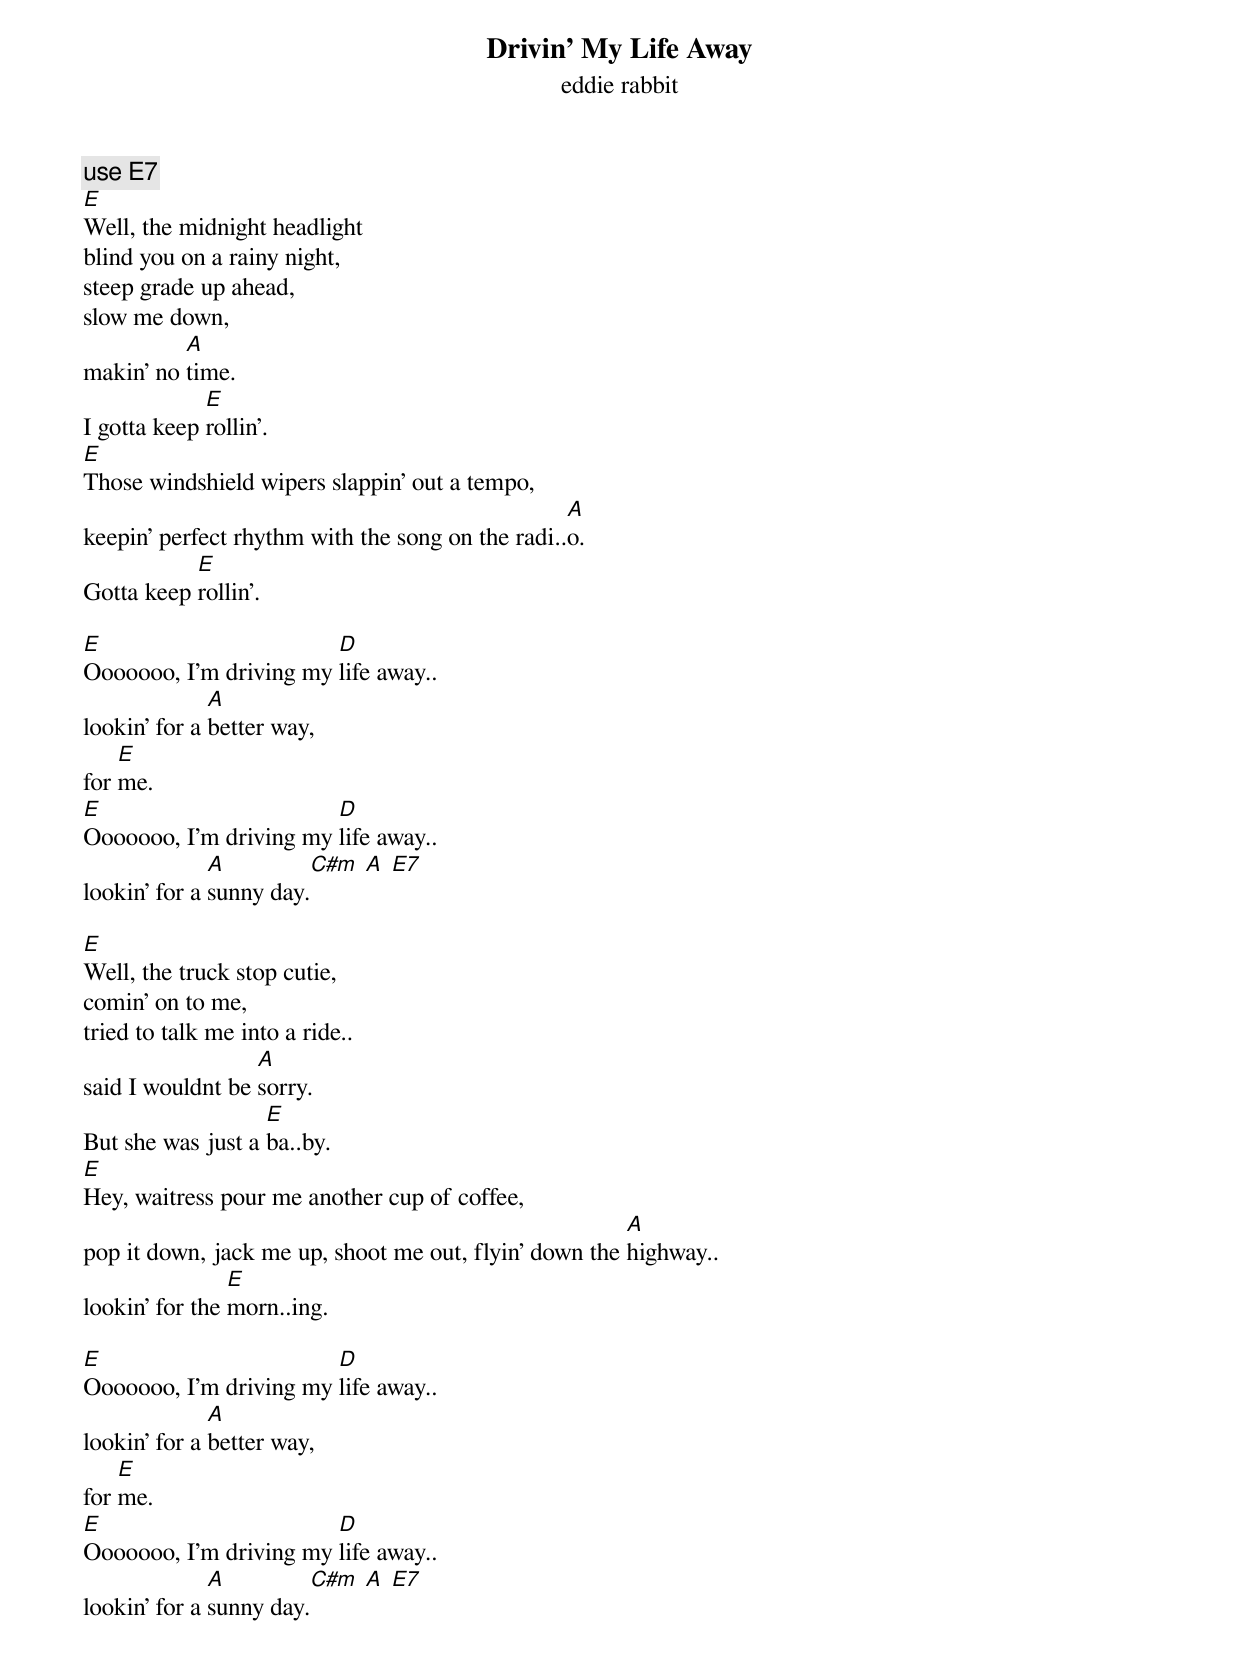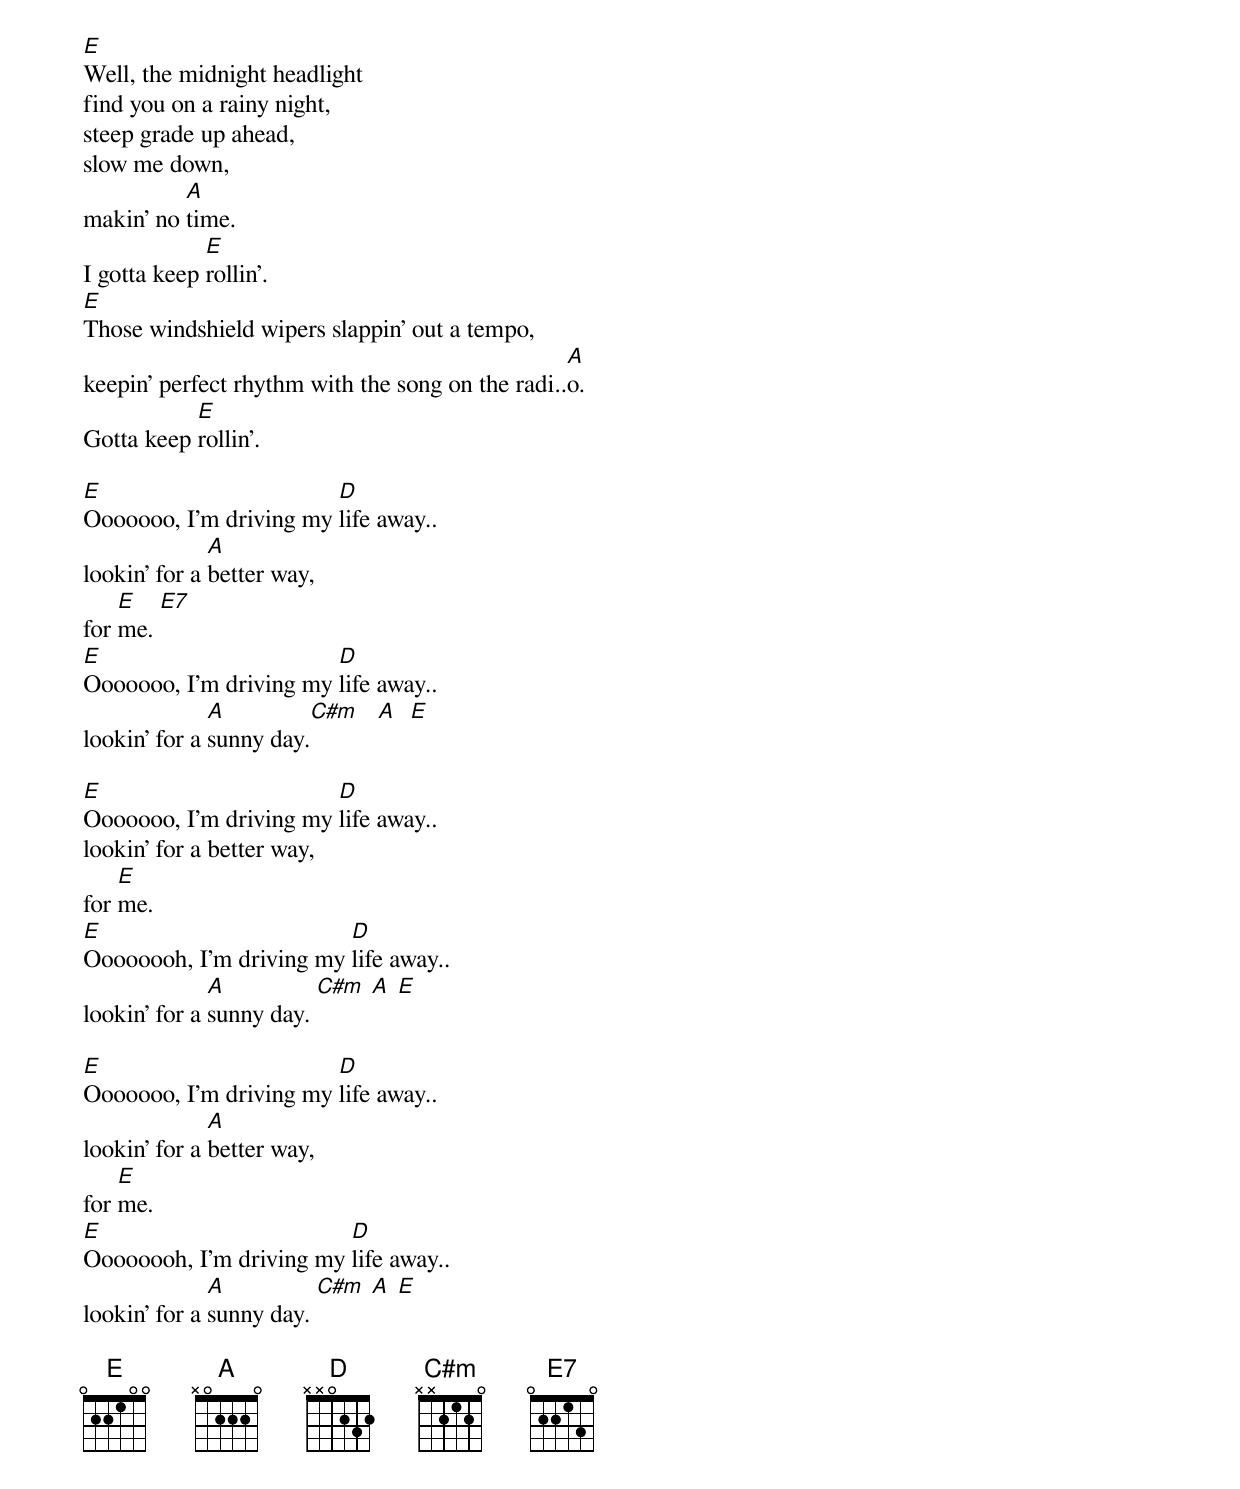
{title: Drivin' My Life Away}
{subtitle: eddie rabbit}
{c:use E7}
[E]Well, the midnight headlight
blind you on a rainy night,
steep grade up ahead,
slow me down,
makin' no [A]time.
I gotta keep [E]rollin'.
[E]Those windshield wipers slappin' out a tempo,
keepin' perfect rhythm with the song on the radi..[A]o.
Gotta keep [E]rollin'.

[E]Ooooooo, I'm driving my [D]life away..
lookin' for a [A]better way,
for [E]me.
[E]Ooooooo, I'm driving my [D]life away..
lookin' for a [A]sunny day.[C#m] [A] [E7]

[E]Well, the truck stop cutie,
comin' on to me,
tried to talk me into a ride..
said I wouldnt be [A]sorry.
But she was just a [E]ba..by.
[E]Hey, waitress pour me another cup of coffee,
pop it down, jack me up, shoot me out, flyin' down the [A]highway..
lookin' for the [E]morn..ing.

[E]Ooooooo, I'm driving my [D]life away..
lookin' for a [A]better way,
for [E]me.
[E]Ooooooo, I'm driving my [D]life away..
lookin' for a [A]sunny day.[C#m] [A] [E7]

[E]Well, the midnight headlight
find you on a rainy night,
steep grade up ahead,
slow me down,
makin' no [A]time.
I gotta keep [E]rollin'.
[E]Those windshield wipers slappin' out a tempo,
keepin' perfect rhythm with the song on the radi..[A]o.
Gotta keep [E]rollin'.

[E]Ooooooo, I'm driving my [D]life away..
lookin' for a [A]better way,
for [E]me. [E7]
[E]Ooooooo, I'm driving my [D]life away..
lookin' for a [A]sunny day.[C#m]   [A]  [E]

[E]Ooooooo, I'm driving my [D]life away..
lookin' for a better way,
for [E]me.
[E]Oooooooh, I'm driving my [D]life away..
lookin' for a [A]sunny day. [C#m] [A] [E]

[E]Ooooooo, I'm driving my [D]life away..
lookin' for a [A]better way,
for [E]me.
[E]Oooooooh, I'm driving my [D]life away..
lookin' for a [A]sunny day. [C#m] [A] [E]

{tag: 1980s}
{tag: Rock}
